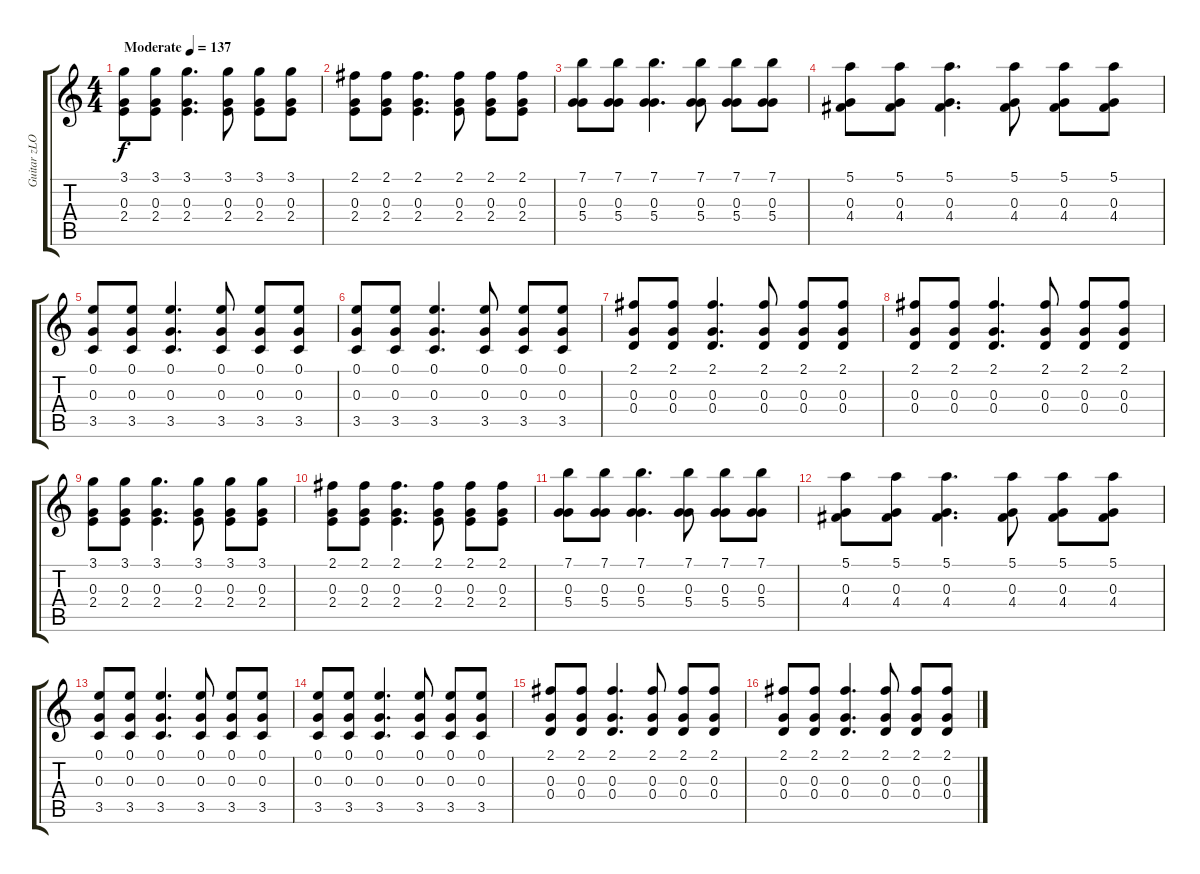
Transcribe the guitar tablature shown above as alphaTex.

\track ("Guitar zLOB" "Guitar zLO") {instrument acousticguitarsteel}
\staff {score tabs}
\tuning (E4 B3 G3 D3 A2 E2) {hide}
\ts (4 4)
\tempo (137 "Moderate")
\clef g2
\ks c
(3.1 0.3 2.4).8{dy f instrument acousticguitarsteel} (3.1 0.3 2.4).8 (3.1 0.3 2.4).4{d} (3.1 0.3 2.4).8 (3.1 0.3 2.4).8 (3.1 0.3 2.4).8 |
(2.1 0.3 2.4).8 (2.1 0.3 2.4).8 (2.1 0.3 2.4).4{d} (2.1 0.3 2.4).8 (2.1 0.3 2.4).8 (2.1 0.3 2.4).8 |
(7.1 0.3 5.4).8 (7.1 0.3 5.4).8 (7.1 0.3 5.4).4{d} (7.1 0.3 5.4).8 (7.1 0.3 5.4).8 (7.1 0.3 5.4).8 |
(5.1 0.3 4.4).8 (5.1 0.3 4.4).8 (5.1 0.3 4.4).4{d} (5.1 0.3 4.4).8 (5.1 0.3 4.4).8 (5.1 0.3 4.4).8 |
(0.1 0.3 3.5).8 (0.1 0.3 3.5).8 (0.1 0.3 3.5).4{d} (0.1 0.3 3.5).8 (0.1 0.3 3.5).8 (0.1 0.3 3.5).8 |
(0.1 0.3 3.5).8 (0.1 0.3 3.5).8 (0.1 0.3 3.5).4{d} (0.1 0.3 3.5).8 (0.1 0.3 3.5).8 (0.1 0.3 3.5).8 |
(2.1 0.3 0.4).8 (2.1 0.3 0.4).8 (2.1 0.3 0.4).4{d} (2.1 0.3 0.4).8 (2.1 0.3 0.4).8 (2.1 0.3 0.4).8 |
(2.1 0.3 0.4).8 (2.1 0.3 0.4).8 (2.1 0.3 0.4).4{d} (2.1 0.3 0.4).8 (2.1 0.3 0.4).8 (2.1 0.3 0.4).8 |
(3.1 0.3 2.4).8 (3.1 0.3 2.4).8 (3.1 0.3 2.4).4{d} (3.1 0.3 2.4).8 (3.1 0.3 2.4).8 (3.1 0.3 2.4).8 |
(2.1 0.3 2.4).8 (2.1 0.3 2.4).8 (2.1 0.3 2.4).4{d} (2.1 0.3 2.4).8 (2.1 0.3 2.4).8 (2.1 0.3 2.4).8 |
(7.1 0.3 5.4).8 (7.1 0.3 5.4).8 (7.1 0.3 5.4).4{d} (7.1 0.3 5.4).8 (7.1 0.3 5.4).8 (7.1 0.3 5.4).8 |
(5.1 0.3 4.4).8 (5.1 0.3 4.4).8 (5.1 0.3 4.4).4{d} (5.1 0.3 4.4).8 (5.1 0.3 4.4).8 (5.1 0.3 4.4).8 |
(0.1 0.3 3.5).8 (0.1 0.3 3.5).8 (0.1 0.3 3.5).4{d} (0.1 0.3 3.5).8 (0.1 0.3 3.5).8 (0.1 0.3 3.5).8 |
(0.1 0.3 3.5).8 (0.1 0.3 3.5).8 (0.1 0.3 3.5).4{d} (0.1 0.3 3.5).8 (0.1 0.3 3.5).8 (0.1 0.3 3.5).8 |
(2.1 0.3 0.4).8 (2.1 0.3 0.4).8 (2.1 0.3 0.4).4{d} (2.1 0.3 0.4).8 (2.1 0.3 0.4).8 (2.1 0.3 0.4).8 |
(2.1 0.3 0.4).8 (2.1 0.3 0.4).8 (2.1 0.3 0.4).4{d} (2.1 0.3 0.4).8 (2.1 0.3 0.4).8 (2.1 0.3 0.4).8
